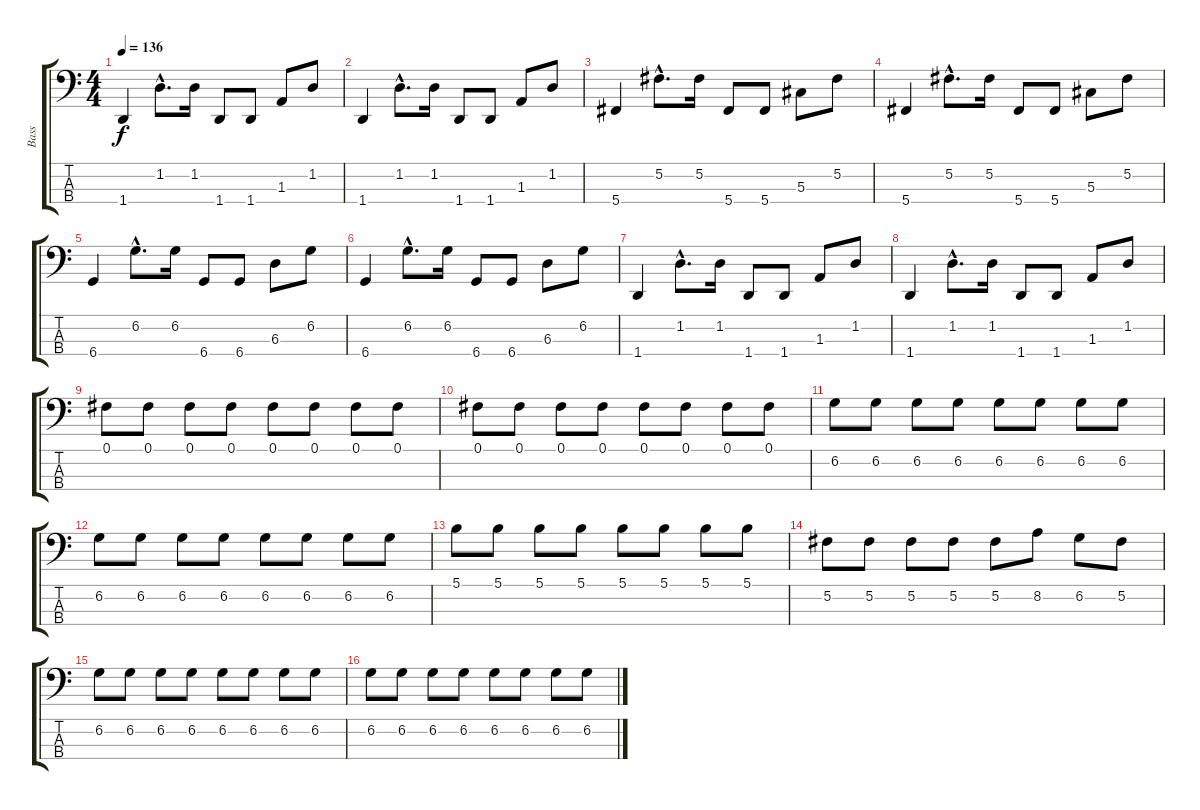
\track ("Bass" "Bass") {instrument electricbassfinger}
\staff {score tabs}
\tuning (Gb2 Db2 Ab1 Db1) {hide}
\ts (4 4)
\tempo 136
\clef f4
\ks c
1.4.4{dy f} 1.2{hac}.8{d} 1.2.16 1.4.8 1.4.8 1.3.8 1.2.8 |
1.4.4 1.2{hac}.8{d} 1.2.16 1.4.8 1.4.8 1.3.8 1.2.8 |
5.4.4 5.2{hac}.8{d} 5.2.16 5.4.8 5.4.8 5.3.8 5.2.8 |
5.4.4 5.2{hac}.8{d} 5.2.16 5.4.8 5.4.8 5.3.8 5.2.8 |
6.4.4 6.2{hac}.8{d} 6.2.16 6.4.8 6.4.8 6.3.8 6.2.8 |
6.4.4 6.2{hac}.8{d} 6.2.16 6.4.8 6.4.8 6.3.8 6.2.8 |
1.4.4 1.2{hac}.8{d} 1.2.16 1.4.8 1.4.8 1.3.8 1.2.8 |
1.4.4 1.2{hac}.8{d} 1.2.16 1.4.8 1.4.8 1.3.8 1.2.8 |
0.1.8 0.1.8 0.1.8 0.1.8 0.1.8 0.1.8 0.1.8 0.1.8 |
0.1.8 0.1.8 0.1.8 0.1.8 0.1.8 0.1.8 0.1.8 0.1.8 |
6.2.8 6.2.8 6.2.8 6.2.8 6.2.8 6.2.8 6.2.8 6.2.8 |
6.2.8 6.2.8 6.2.8 6.2.8 6.2.8 6.2.8 6.2.8 6.2.8 |
5.1.8 5.1.8 5.1.8 5.1.8 5.1.8 5.1.8 5.1.8 5.1.8 |
5.2.8 5.2.8 5.2.8 5.2.8 5.2.8 8.2.8 6.2.8 5.2.8 |
6.2.8 6.2.8 6.2.8 6.2.8 6.2.8 6.2.8 6.2.8 6.2.8 |
6.2.8 6.2.8 6.2.8 6.2.8 6.2.8 6.2.8 6.2.8 6.2.8
